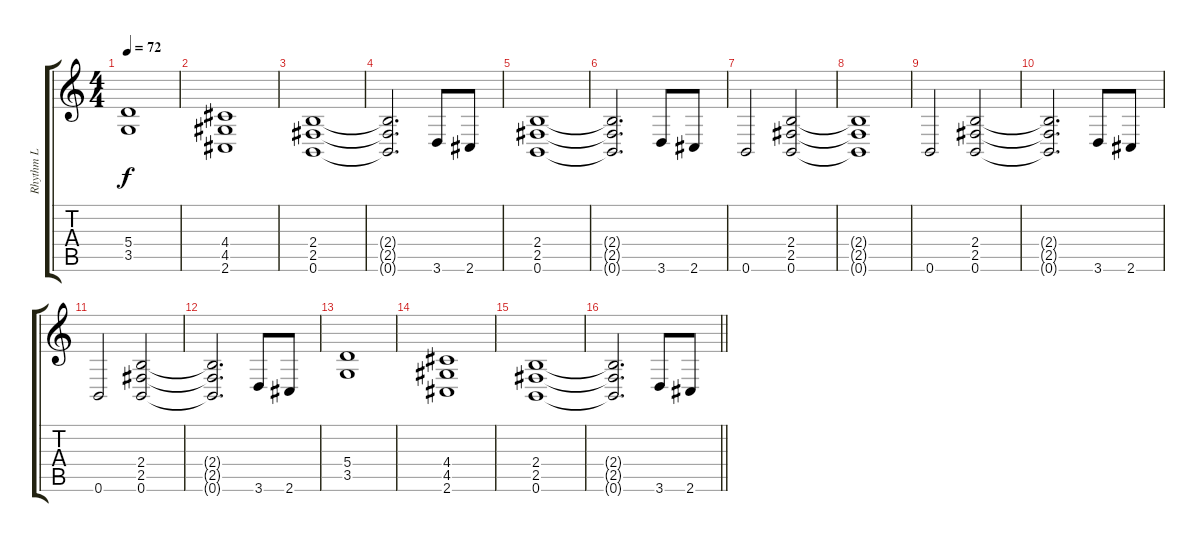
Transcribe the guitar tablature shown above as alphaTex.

\track ("Rhythm L" "Rhythm L") {instrument distortionguitar}
\staff {score tabs}
\tuning (B3 Gb3 D3 A2 E2 B1) {hide}
\ts (4 4)
\tempo 72
\clef g2
\ks c
(5.4 3.5).1{dy f} |
(4.4 4.5 2.6).1 |
(2.4 2.5 0.6).1 |
(2.4{t} 2.5{t} 0.6{t}).2{d} 3.6.8 2.6.8 |
(2.4 2.5 0.6).1 |
(2.4{t} 2.5{t} 0.6{t}).2{d} 3.6.8 2.6.8 |
0.6.2 (2.4 2.5 0.6).2 |
(2.4{t} 2.5{t} 0.6{t}).1 |
0.6.2 (2.4 2.5 0.6).2 |
(2.4{t} 2.5{t} 0.6{t}).2{d} 3.6.8 2.6.8 |
0.6.2 (2.4 2.5 0.6).2 |
(2.4{t} 2.5{t} 0.6{t}).2{d} 3.6.8 2.6.8 |
(5.4 3.5).1 |
(4.4 4.5 2.6).1 |
(2.4 2.5 0.6).1 |
\barLineRight lightlight
(2.4{t} 2.5{t} 0.6{t}).2{d} 3.6.8 2.6.8
